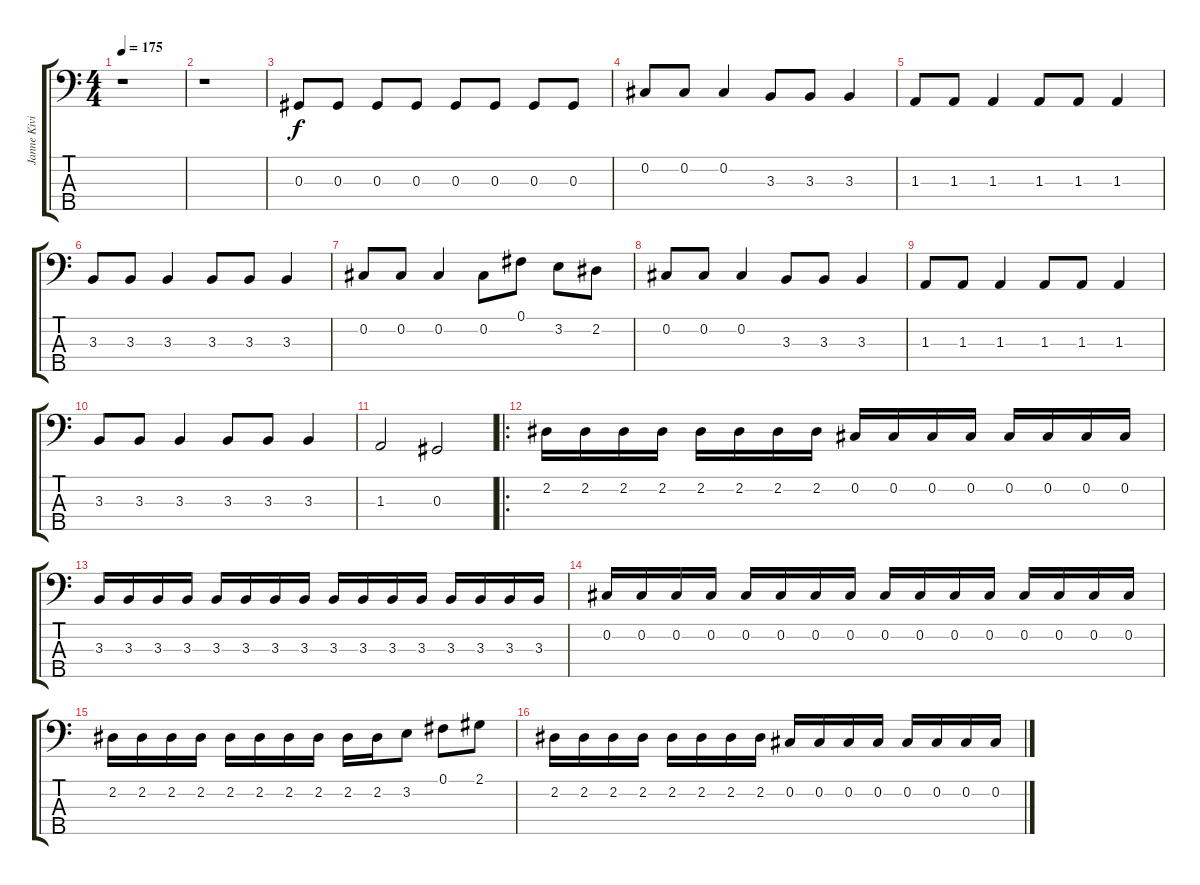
\track ("Janne Kivilahti" "Janne Kivi") {instrument electricbassfinger}
\staff {score tabs}
\tuning (Gb2 Db2 Ab1 Eb1 Bb0) {hide}
\ts (4 4)
\tempo 175
\clef f4
\ks c
r.1{dy f} |
r.1 |
0.3.8 0.3.8 0.3.8 0.3.8 0.3.8 0.3.8 0.3.8 0.3.8 |
0.2.8 0.2.8 0.2.4 3.3.8 3.3.8 3.3.4 |
1.3.8 1.3.8 1.3.4 1.3.8 1.3.8 1.3.4 |
3.3.8 3.3.8 3.3.4 3.3.8 3.3.8 3.3.4 |
0.2.8 0.2.8 0.2.4 0.2.8 0.1.8 3.2.8 2.2.8 |
0.2.8 0.2.8 0.2.4 3.3.8 3.3.8 3.3.4 |
1.3.8 1.3.8 1.3.4 1.3.8 1.3.8 1.3.4 |
3.3.8 3.3.8 3.3.4 3.3.8 3.3.8 3.3.4 |
1.3.2 0.3.2 |
\ro
2.2.16 2.2.16 2.2.16 2.2.16 2.2.16 2.2.16 2.2.16 2.2.16 0.2.16 0.2.16 0.2.16 0.2.16 0.2.16 0.2.16 0.2.16 0.2.16 |
3.3.16 3.3.16 3.3.16 3.3.16 3.3.16 3.3.16 3.3.16 3.3.16 3.3.16 3.3.16 3.3.16 3.3.16 3.3.16 3.3.16 3.3.16 3.3.16 |
0.2.16 0.2.16 0.2.16 0.2.16 0.2.16 0.2.16 0.2.16 0.2.16 0.2.16 0.2.16 0.2.16 0.2.16 0.2.16 0.2.16 0.2.16 0.2.16 |
2.2.16 2.2.16 2.2.16 2.2.16 2.2.16 2.2.16 2.2.16 2.2.16 2.2.16 2.2.16 3.2.8 0.1.8 2.1.8 |
2.2.16 2.2.16 2.2.16 2.2.16 2.2.16 2.2.16 2.2.16 2.2.16 0.2.16 0.2.16 0.2.16 0.2.16 0.2.16 0.2.16 0.2.16 0.2.16
